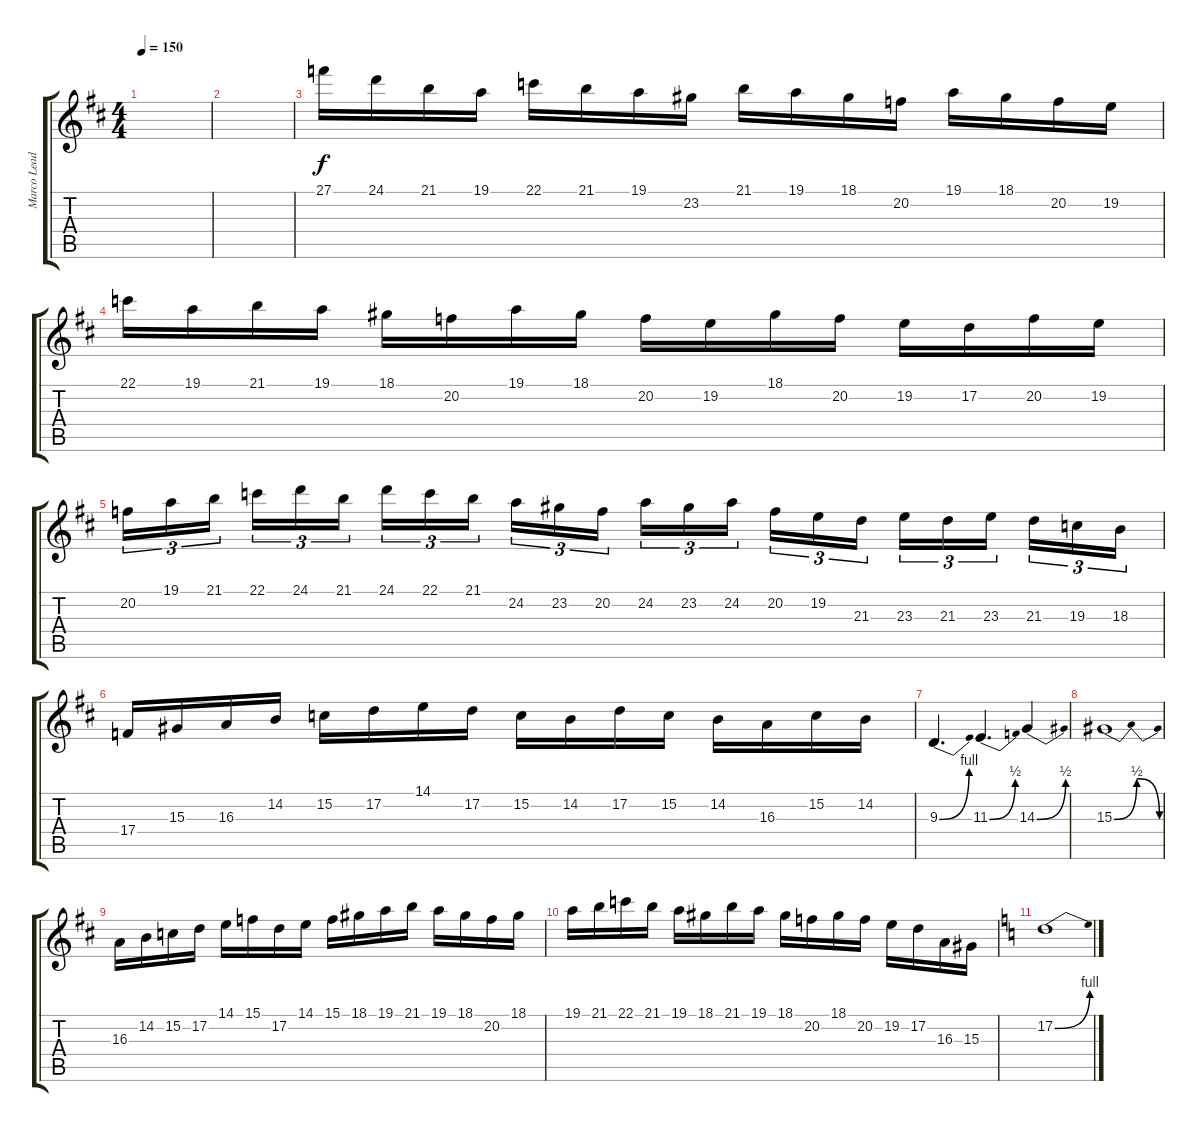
\track ("Marco Lead" "Marco Lead") {instrument lead1square}
\staff {score tabs}
\tuning (D4 A3 F3 C3 G2 D2) {hide}
\ts (4 4)
\tempo 150
\clef g2
\ks d
|
|
27.1.16 24.1.16 21.1.16 19.1.16 22.1.16 21.1.16 19.1.16 23.2.16 21.1.16 19.1.16 18.1.16 20.2.16 19.1.16 18.1.16 20.2.16 19.2.16 |
22.1.16 19.1.16 21.1.16 19.1.16 18.1.16 20.2.16 19.1.16 18.1.16 20.2.16 19.2.16 18.1.16 20.2.16 19.2.16 17.2.16 20.2.16 19.2.16 |
20.2.16{tu (3 2)} 19.1.16{tu (3 2)} 21.1.16{tu (3 2) beam splitsecondary} 22.1.16{tu (3 2)} 24.1.16{tu (3 2)} 21.1.16{tu (3 2)} 24.1.16{tu (3 2)} 22.1.16{tu (3 2)} 21.1.16{tu (3 2) beam splitsecondary} 24.2.16{tu (3 2)} 23.2.16{tu (3 2)} 20.2.16{tu (3 2)} 24.2.16{tu (3 2)} 23.2.16{tu (3 2)} 24.2.16{tu (3 2) beam splitsecondary} 20.2.16{tu (3 2)} 19.2.16{tu (3 2)} 21.3.16{tu (3 2)} 23.3.16{tu (3 2)} 21.3.16{tu (3 2)} 23.3.16{tu (3 2) beam splitsecondary} 21.3.16{tu (3 2)} 19.3.16{tu (3 2)} 18.3.16{tu (3 2)} |
17.4.16 15.3.16 16.3.16 14.2.16 15.2.16 17.2.16 14.1.16 17.2.16 15.2.16 14.2.16 17.2.16 15.2.16 14.2.16 16.3.16 15.2.16 14.2.16 |
9.3{be (bend 0 0 60 4)}.4{d} 11.3{be (bend 0 0 60 2)}.4{d} 14.3{be (bend 0 0 60 2)}.4 |
15.3{be (bendrelease 0 0 30 2 30 2 60 0)}.1 |
16.3.16 14.2.16 15.2.16 17.2.16 14.1.16 15.1.16 17.2.16 14.1.16 15.1.16 18.1.16 19.1.16 21.1.16 19.1.16 18.1.16 20.2.16 18.1.16 |
19.1.16 21.1.16 22.1.16 21.1.16 19.1.16 18.1.16 21.1.16 19.1.16 18.1.16 20.2.16 18.1.16 20.2.16 19.2.16 17.2.16 16.3.16 15.3.16 |
\ks c
17.2{be (bend 0 0 60 4)}.1
